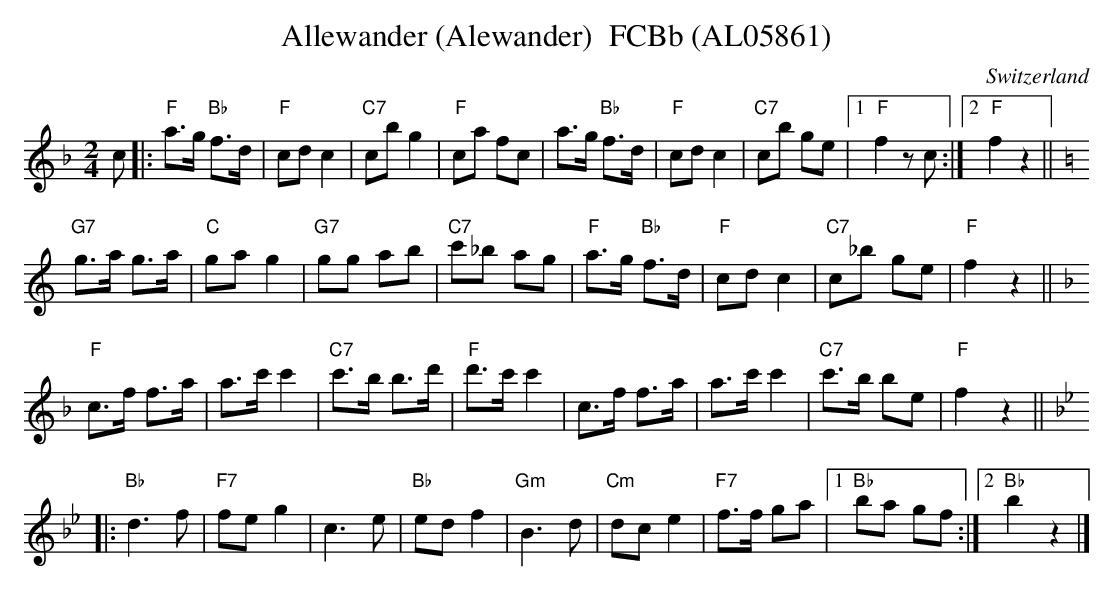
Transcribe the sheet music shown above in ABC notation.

X:1
T: Allewander (Alewander)  FCBb (AL05861)
O:Switzerland
M:2/4
L:1/8
K:F major
c|: "F"a>g "Bb"f>d | "F"cdc2 | "C7"cbg2 | "F"ca fc | a>g "Bb"f>d | "F"cdc2 | "C7"cb ge |1 "F"f2zc :|2 "F"f2z2 || [K:C]
"G7"g>a g>a | "C"gag2 | "G7"gg ab | "C7"c'_b ag | "F"a>g "Bb"f>d | "F"cdc2 | "C7"c_b ge | "F"f2z2 || [K:F]
"F"c>f f>a | a>c'c'2 | "C7"c'>b b>d' | "F"d'>c'c'2 | c>f f>a | a>c'c'2 | "C7"c'>b be | "F"f2z2 || [K:Bb]
|: "Bb"d3f | "F7"feg2 | c3e | "Bb"edf2 | "Gm"B3d | "Cm"dce2 | "F7"f>f ga |1 "Bb"ba gf :|2 "Bb"b2z2 |]
